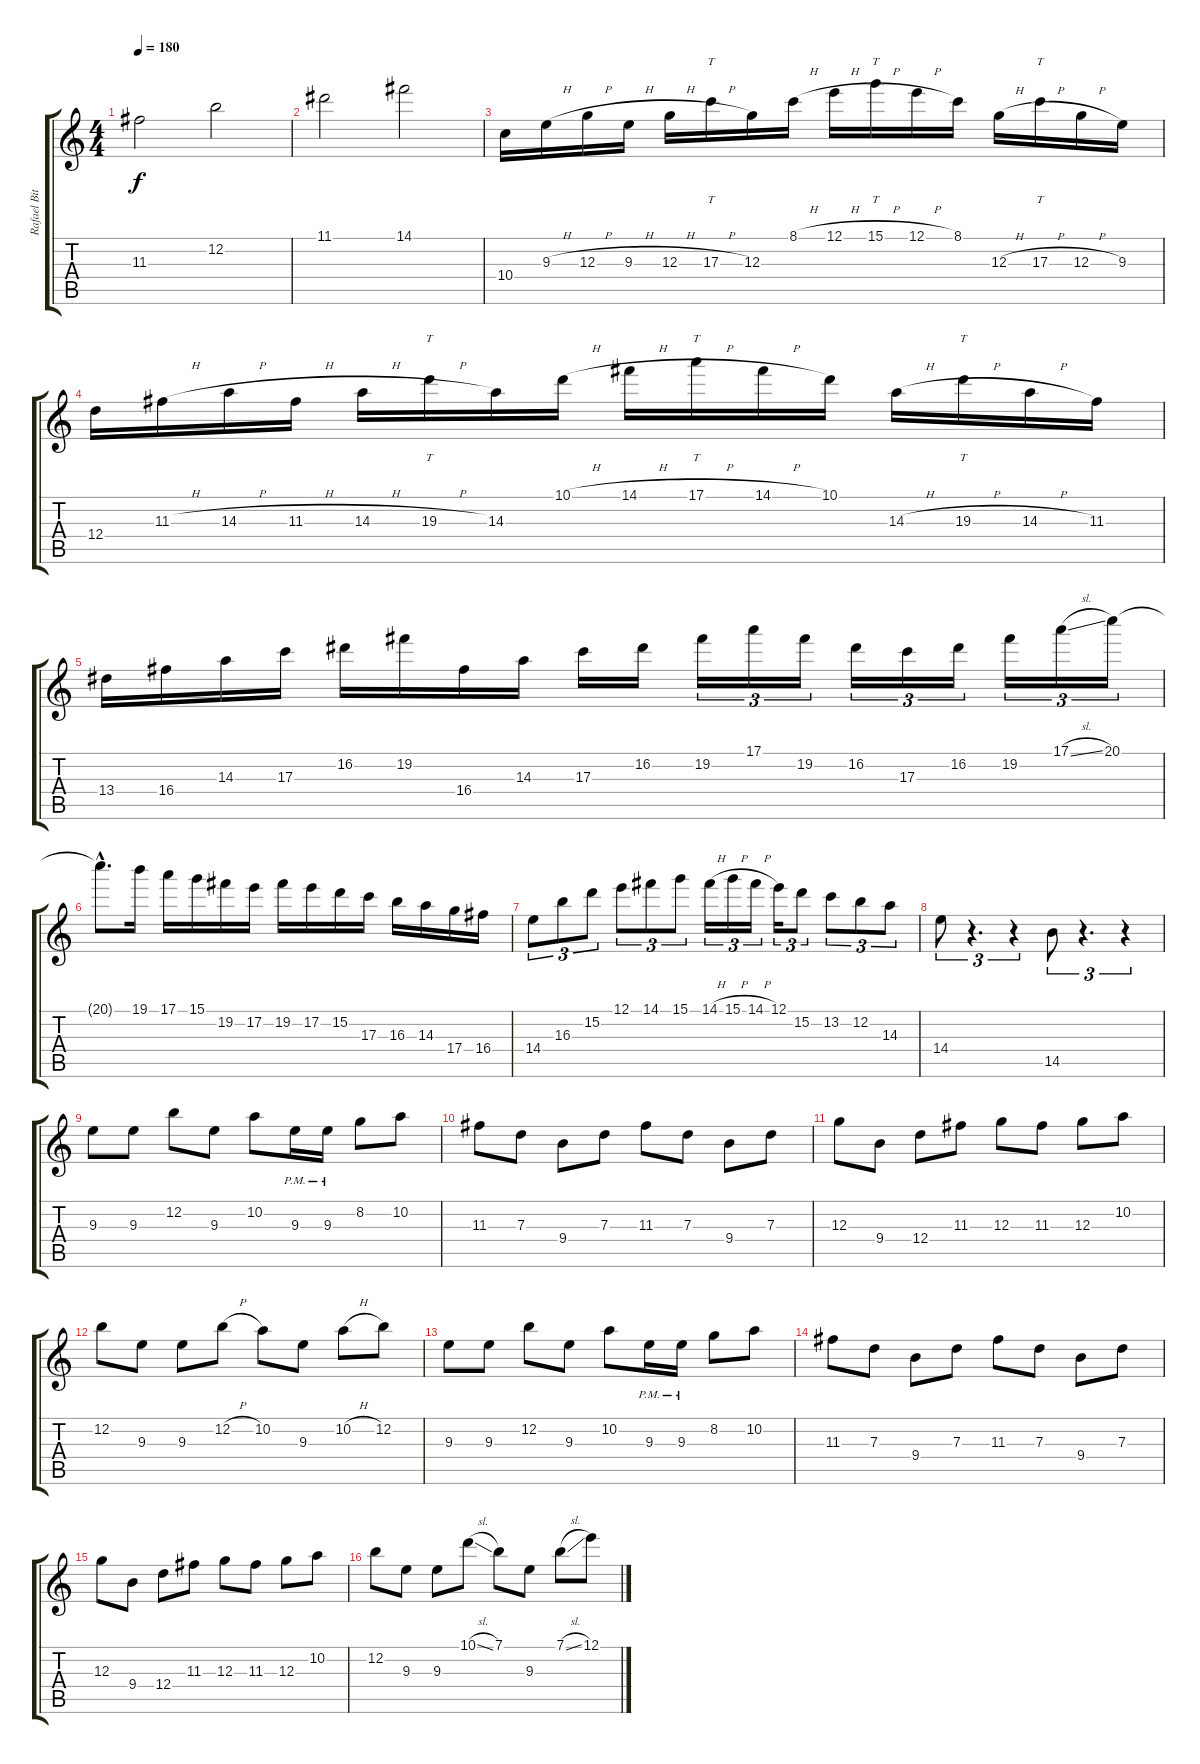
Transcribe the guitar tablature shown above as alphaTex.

\track ("Rafael Bittencourt" "Rafael Bit") {instrument distortionguitar}
\staff {score tabs}
\tuning (E4 B3 G3 D3 A2 E2) {hide}
\ts (4 4)
\tempo 180
\clef g2
\ks c
11.3.2{dy f} 12.2.2 |
11.1.2 14.1.2 |
10.4.16 9.3{h}.16 12.3{h}.16 9.3{h}.16 12.3{h}.16 17.3{h}.16{tt} 12.3.16 8.1{h}.16 12.1{h}.16 15.1{h}.16{tt} 12.1{h}.16 8.1.16 12.3{h}.16 17.3{h}.16{tt} 12.3{h}.16 9.3.16 |
12.4.16 11.3{h}.16 14.3{h}.16 11.3{h}.16 14.3{h}.16 19.3{h}.16{tt} 14.3.16 10.1{h}.16 14.1{h}.16 17.1{h}.16{tt} 14.1{h}.16 10.1.16 14.3{h}.16 19.3{h}.16{tt} 14.3{h}.16 11.3.16 |
13.4.16 16.4.16 14.3.16 17.3.16 16.2.16 19.2.16 16.4.16 14.3.16 17.3.16 16.2.16 19.2.16{tu (3 2)} 17.1.16{tu (3 2)} 19.2.16{tu (3 2)} 16.2.16{tu (3 2)} 17.3.16{tu (3 2)} 16.2.16{tu (3 2)} 19.2.16{tu (3 2)} 17.1{sl}.16{tu (3 2)} 20.1.16{tu (3 2)} |
20.1{hac t}.8{d} 19.1.16 17.1.16 15.1.16 19.2.16 17.2.16 19.2.16 17.2.16 15.2.16 17.3.16 16.3.16 14.3.16 17.4.16 16.4.16 |
14.4.8{tu (3 2)} 16.3.8{tu (3 2)} 15.2.8{tu (3 2)} 12.1.8{tu (3 2)} 14.1.8{tu (3 2)} 15.1.8{tu (3 2)} 14.1{h}.16{tu (3 2)} 15.1{h}.16{tu (3 2)} 14.1{h}.16{tu (3 2)} 12.1.16{tu (3 2)} 15.2.8{tu (3 2)} 13.2.8{tu (3 2)} 12.2.8{tu (3 2)} 14.3.8{tu (3 2)} |
14.4.8{tu (3 2)} r.4{d tu (3 2)} r.4{tu (3 2)} 14.5.8{tu (3 2)} r.4{d tu (3 2)} r.4{tu (3 2)} |
9.3.8 9.3.8 12.2.8 9.3.8 10.2.8 9.3{pm}.16 9.3{pm}.16 8.2.8 10.2.8 |
11.3.8 7.3.8 9.4.8 7.3.8 11.3.8 7.3.8 9.4.8 7.3.8 |
12.3.8 9.4.8 12.4.8 11.3.8 12.3.8 11.3.8 12.3.8 10.2.8 |
12.2.8 9.3.8 9.3.8 12.2{h}.8 10.2.8 9.3.8 10.2{h}.8 12.2.8 |
9.3.8 9.3.8 12.2.8 9.3.8 10.2.8 9.3{pm}.16 9.3{pm}.16 8.2.8 10.2.8 |
11.3.8 7.3.8 9.4.8 7.3.8 11.3.8 7.3.8 9.4.8 7.3.8 |
12.3.8 9.4.8 12.4.8 11.3.8 12.3.8 11.3.8 12.3.8 10.2.8 |
12.2.8 9.3.8 9.3.8 10.1{sl}.8 7.1.8 9.3.8 7.1{sl}.8 12.1.8
